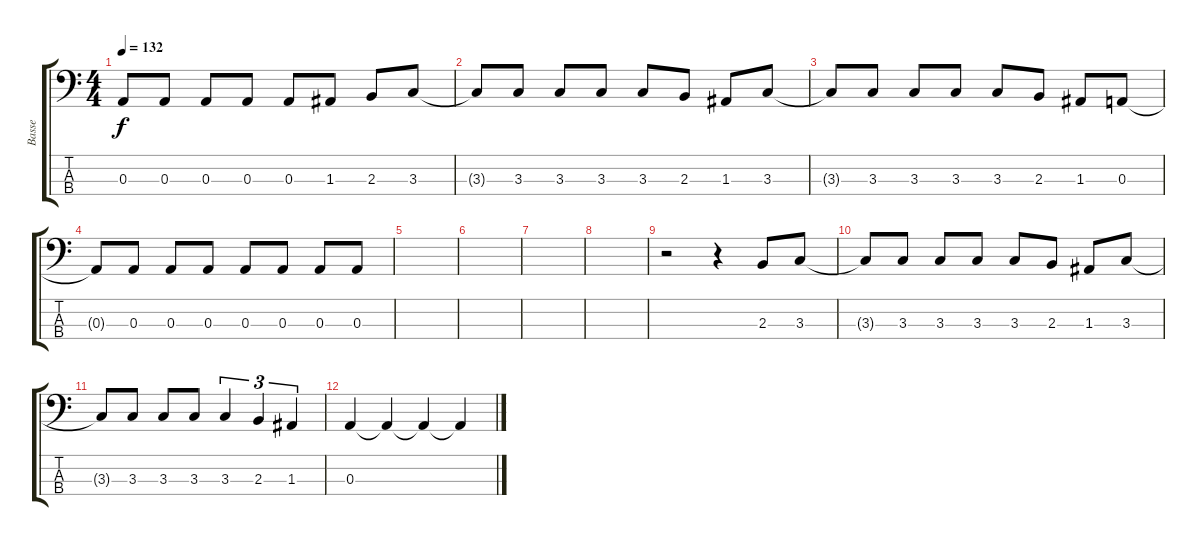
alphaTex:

\track ("Basse" "Basse") {instrument acousticguitarnylon}
\staff {score tabs}
\tuning (G2 D2 A1 E1) {hide}
\ts (4 4)
\tempo 132
\clef f4
\ks c
0.3.8{dy f} 0.3.8 0.3.8 0.3.8 0.3.8 1.3.8 2.3.8 3.3.8 |
3.3{t}.8 3.3.8 3.3.8 3.3.8 3.3.8 2.3.8 1.3.8 3.3.8 |
3.3{t}.8 3.3.8 3.3.8 3.3.8 3.3.8 2.3.8 1.3.8 0.3.8 |
0.3{t}.8 0.3.8 0.3.8 0.3.8 0.3.8 0.3.8 0.3.8 0.3.8 |
|
|
|
|
r.2 r.4 2.3.8 3.3.8 |
3.3{t}.8 3.3.8 3.3.8 3.3.8 3.3.8 2.3.8 1.3.8 3.3.8 |
3.3{t}.8 3.3.8 3.3.8 3.3.8 3.3.4{tu (3 2)} 2.3.4{tu (3 2)} 1.3.4{tu (3 2)} |
0.3.4 0.3{t}.4 0.3{t}.4 0.3{t}.4
